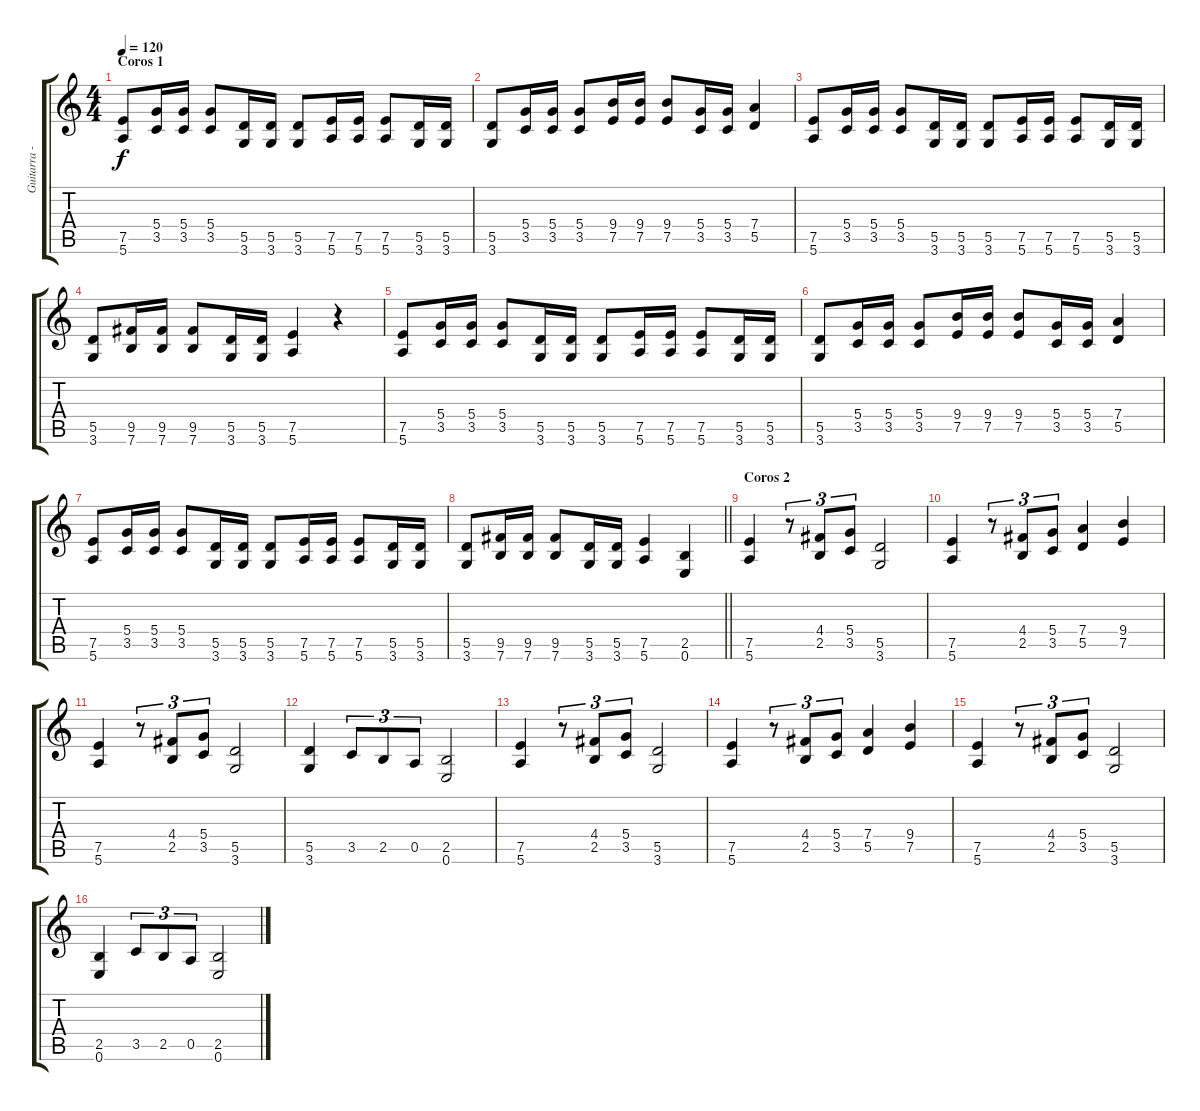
\track ("Guitarra - Alberto" "Guitarra -") {mute instrument distortionguitar}
\staff {score tabs}
\tuning (E4 B3 G3 D3 A2 E2) {hide}
\ts (4 4)
\section ("" "Coros 1")
\tempo 120
\clef g2
\ks c
(7.5 5.6).8{dy f} (5.4 3.5).16 (5.4 3.5).16 (5.4 3.5).8 (5.5 3.6).16 (5.5 3.6).16 (5.5 3.6).8 (7.5 5.6).16 (7.5 5.6).16 (7.5 5.6).8 (5.5 3.6).16 (5.5 3.6).16 |
(5.5 3.6).8 (5.4 3.5).16 (5.4 3.5).16 (5.4 3.5).8 (9.4 7.5).16 (9.4 7.5).16 (9.4 7.5).8 (5.4 3.5).16 (5.4 3.5).16 (7.4 5.5).4 |
(7.5 5.6).8 (5.4 3.5).16 (5.4 3.5).16 (5.4 3.5).8 (5.5 3.6).16 (5.5 3.6).16 (5.5 3.6).8 (7.5 5.6).16 (7.5 5.6).16 (7.5 5.6).8 (5.5 3.6).16 (5.5 3.6).16 |
(5.5 3.6).8 (9.5 7.6).16 (9.5 7.6).16 (9.5 7.6).8 (5.5 3.6).16 (5.5 3.6).16 (7.5 5.6).4 r.4 |
(7.5 5.6).8 (5.4 3.5).16 (5.4 3.5).16 (5.4 3.5).8 (5.5 3.6).16 (5.5 3.6).16 (5.5 3.6).8 (7.5 5.6).16 (7.5 5.6).16 (7.5 5.6).8 (5.5 3.6).16 (5.5 3.6).16 |
(5.5 3.6).8 (5.4 3.5).16 (5.4 3.5).16 (5.4 3.5).8 (9.4 7.5).16 (9.4 7.5).16 (9.4 7.5).8 (5.4 3.5).16 (5.4 3.5).16 (7.4 5.5).4 |
(7.5 5.6).8 (5.4 3.5).16 (5.4 3.5).16 (5.4 3.5).8 (5.5 3.6).16 (5.5 3.6).16 (5.5 3.6).8 (7.5 5.6).16 (7.5 5.6).16 (7.5 5.6).8 (5.5 3.6).16 (5.5 3.6).16 |
\barLineRight lightlight
(5.5 3.6).8 (9.5 7.6).16 (9.5 7.6).16 (9.5 7.6).8 (5.5 3.6).16 (5.5 3.6).16 (7.5 5.6).4 (2.5 0.6).4 |
\section ("" "Coros 2")
(7.5 5.6).4 r.8{tu (3 2)} (4.4 2.5).8{tu (3 2)} (5.4 3.5).8{tu (3 2)} (5.5 3.6).2 |
(7.5 5.6).4 r.8{tu (3 2)} (4.4 2.5).8{tu (3 2)} (5.4 3.5).8{tu (3 2)} (7.4 5.5).4 (9.4 7.5).4 |
(7.5 5.6).4 r.8{tu (3 2)} (4.4 2.5).8{tu (3 2)} (5.4 3.5).8{tu (3 2)} (5.5 3.6).2 |
(5.5 3.6).4 3.5.8{tu (3 2)} 2.5.8{tu (3 2)} 0.5.8{tu (3 2)} (2.5 0.6).2 |
(7.5 5.6).4 r.8{tu (3 2)} (4.4 2.5).8{tu (3 2)} (5.4 3.5).8{tu (3 2)} (5.5 3.6).2 |
(7.5 5.6).4 r.8{tu (3 2)} (4.4 2.5).8{tu (3 2)} (5.4 3.5).8{tu (3 2)} (7.4 5.5).4 (9.4 7.5).4 |
(7.5 5.6).4 r.8{tu (3 2)} (4.4 2.5).8{tu (3 2)} (5.4 3.5).8{tu (3 2)} (5.5 3.6).2 |
(2.5 0.6).4 3.5.8{tu (3 2)} 2.5.8{tu (3 2)} 0.5.8{tu (3 2)} (2.5 0.6).2
